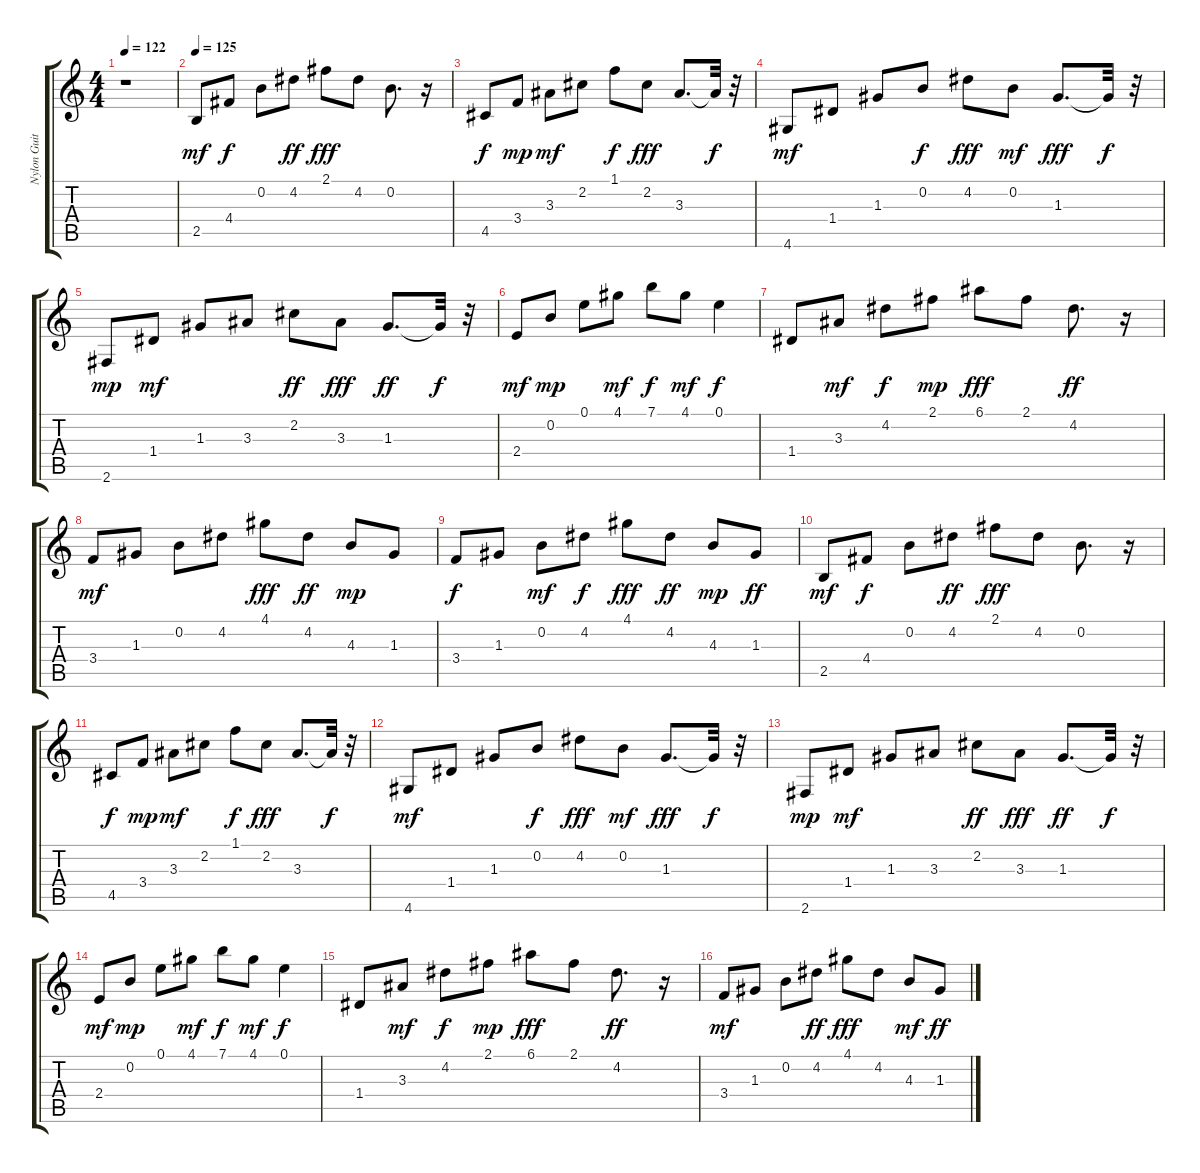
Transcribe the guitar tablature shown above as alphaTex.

\track ("Nylon Guitar/Lead Double" "Nylon Guit") {instrument acousticguitarnylon}
\staff {score tabs}
\tuning (E4 B3 G3 D3 A2 E2) {hide}
\ts (4 4)
\tempo 122
\clef g2
\ks c
r.1{dy fff} |
\tempo 125
2.5.8{dy mf} 4.4.8{dy f} 0.2.8 4.2.8{dy ff} 2.1.8{dy fff} 4.2.8 0.2.8{d} r.16 |
4.5.8{dy f} 3.4.8{dy mp} 3.3.8{dy mf} 2.2.8 1.1.8{dy f} 2.2.8{dy fff} 3.3.8{d} 3.3{t}.32{dy f} r.32 |
4.6.8{dy mf} 1.4.8 1.3.8 0.2.8{dy f} 4.2.8{dy fff} 0.2.8{dy mf} 1.3.8{d dy fff} 1.3{t}.32{dy f} r.32 |
2.6.8{dy mp} 1.4.8{dy mf} 1.3.8 3.3.8 2.2.8{dy ff} 3.3.8{dy fff} 1.3.8{d dy ff} 1.3{t}.32{dy f} r.32 |
2.4.8{dy mf} 0.2.8{dy mp} 0.1.8 4.1.8{dy mf} 7.1.8{dy f} 4.1.8{dy mf} 0.1.4{dy f} |
1.4.8 3.3.8{dy mf} 4.2.8{dy f} 2.1.8{dy mp} 6.1.8{dy fff} 2.1.8 4.2.8{d dy ff} r.16 |
3.4.8{dy mf} 1.3.8 0.2.8 4.2.8 4.1.8{dy fff} 4.2.8{dy ff} 4.3.8{dy mp} 1.3.8 |
3.4.8{dy f} 1.3.8 0.2.8{dy mf} 4.2.8{dy f} 4.1.8{dy fff} 4.2.8{dy ff} 4.3.8{dy mp} 1.3.8{dy ff} |
2.5.8{dy mf} 4.4.8{dy f} 0.2.8 4.2.8{dy ff} 2.1.8{dy fff} 4.2.8 0.2.8{d} r.16 |
4.5.8{dy f} 3.4.8{dy mp} 3.3.8{dy mf} 2.2.8 1.1.8{dy f} 2.2.8{dy fff} 3.3.8{d} 3.3{t}.32{dy f} r.32 |
4.6.8{dy mf} 1.4.8 1.3.8 0.2.8{dy f} 4.2.8{dy fff} 0.2.8{dy mf} 1.3.8{d dy fff} 1.3{t}.32{dy f} r.32 |
2.6.8{dy mp} 1.4.8{dy mf} 1.3.8 3.3.8 2.2.8{dy ff} 3.3.8{dy fff} 1.3.8{d dy ff} 1.3{t}.32{dy f} r.32 |
2.4.8{dy mf} 0.2.8{dy mp} 0.1.8 4.1.8{dy mf} 7.1.8{dy f} 4.1.8{dy mf} 0.1.4{dy f} |
1.4.8 3.3.8{dy mf} 4.2.8{dy f} 2.1.8{dy mp} 6.1.8{dy fff} 2.1.8 4.2.8{d dy ff} r.16 |
3.4.8{dy mf} 1.3.8 0.2.8 4.2.8{dy ff} 4.1.8{dy fff} 4.2.8 4.3.8{dy mf} 1.3.8{dy ff}
